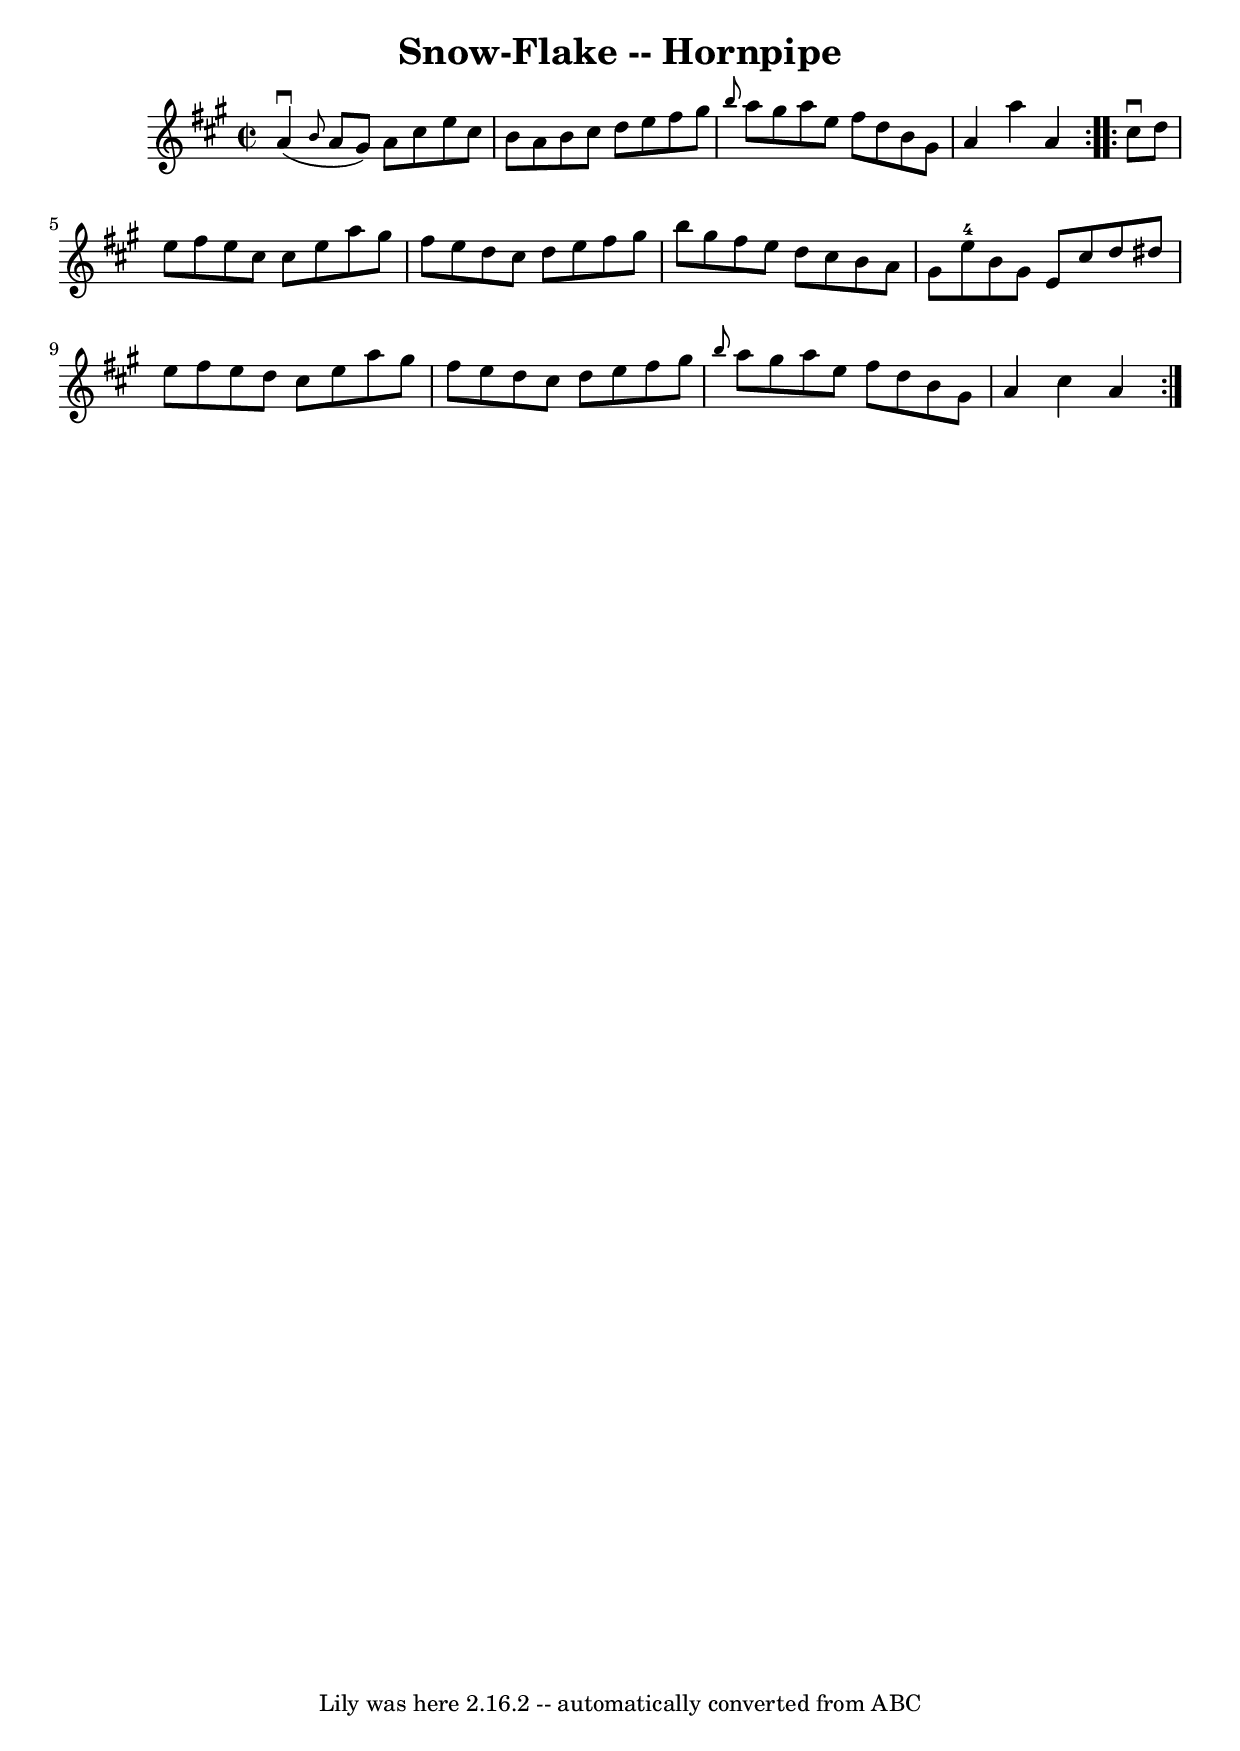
\version "2.16.2"
\include "Mammoth.ily"
\header {
  %% book = "Cole's 1000 Fiddle Tunes"
  crossRefNumber = "1"
  footnotes = ""
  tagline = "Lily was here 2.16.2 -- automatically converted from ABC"
  title = "Snow-Flake -- Hornpipe"

}
voicedefault =  {



  \repeat volta 2 {

    \override Staff.TimeSignature #'style = #'C
    \time 2/2 
    \key a \major
    a'4 (^\downbow \grace { b'8   			  } a'8 gis'8 ) a'8 cis''8 e''8 cis''8   |
    b'8 a'8 b'8 cis''8        d''8 e''8 fis''8 gis''8   |
    \grace { b''8  
	   } a''8         gis''8 a''8 e''8 fis''8 d''8 b'8 gis'8   |
    a'4    
    a''4 a'4  
  }     
  \repeat volta 2 {     cis''8^\downbow d''8   |
    e''8      fis''8 e''8 cis''8 cis''8 e''8 a''8 gis''8   |
         fis''8 e''8 d''8 cis''8 d''8 e''8 fis''8 gis''8   |
         b''8 gis''8 fis''8 e''8 d''8 cis''8 b'8 a'8   |
         gis'8 e''8-4 b'8 gis'8 e'8 cis''8 d''8 dis''8   |
         e''8 fis''8 e''8 d''8 cis''8 e''8 a''8 gis''8   |
         fis''8 e''8 d''8 cis''8 d''8 e''8 fis''8 gis''8    |
    \grace { b''8  
	   } a''8 gis''8 a''8 e''8 fis''8 d''8      b'8 gis'8   |
    a'4 cis''4 a'4  
  }   

}

\score{
  <<

    \context Staff="default"
    {
      \voicedefault 
      
    }

  >>
  \layout {
    
  }
  \midi {
  }

}
